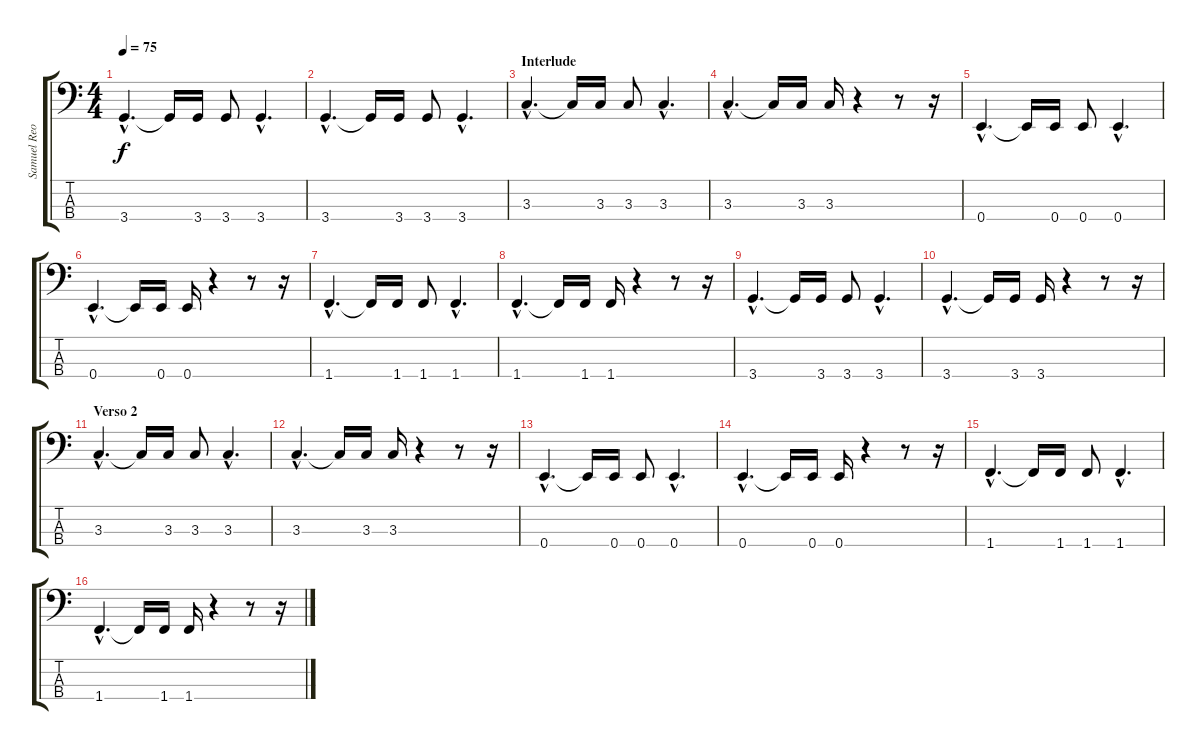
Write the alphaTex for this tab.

\track ("Samuel Reoli" "Samuel Reo") {instrument electricbassfinger}
\staff {score tabs}
\tuning (G2 D2 A1 E1) {hide}
\ts (4 4)
\tempo 75
\clef f4
\ks c
3.4{hac}.4{d dy f} 3.4{t}.16 3.4.16 3.4.8 3.4{hac}.4{d} |
3.4{hac}.4{d} 3.4{t}.16 3.4.16 3.4.8 3.4{hac}.4{d} |
\section ("" "Interlude")
3.3{hac}.4{d} 3.3{t}.16 3.3.16 3.3.8 3.3{hac}.4{d} |
3.3{hac}.4{d} 3.3{t}.16 3.3.16 3.3.16 r.4 r.8 r.16 |
0.4{hac}.4{d} 0.4{t}.16 0.4.16 0.4.8 0.4{hac}.4{d} |
0.4{hac}.4{d} 0.4{t}.16 0.4.16 0.4.16 r.4 r.8 r.16 |
1.4{hac}.4{d} 1.4{t}.16 1.4.16 1.4.8 1.4{hac}.4{d} |
1.4{hac}.4{d} 1.4{t}.16 1.4.16 1.4.16 r.4 r.8 r.16 |
3.4{hac}.4{d} 3.4{t}.16 3.4.16 3.4.8 3.4{hac}.4{d} |
3.4{hac}.4{d} 3.4{t}.16 3.4.16 3.4.16 r.4 r.8 r.16 |
\section ("" "Verso 2")
3.3{hac}.4{d} 3.3{t}.16 3.3.16 3.3.8 3.3{hac}.4{d} |
3.3{hac}.4{d} 3.3{t}.16 3.3.16 3.3.16 r.4 r.8 r.16 |
0.4{hac}.4{d} 0.4{t}.16 0.4.16 0.4.8 0.4{hac}.4{d} |
0.4{hac}.4{d} 0.4{t}.16 0.4.16 0.4.16 r.4 r.8 r.16 |
1.4{hac}.4{d} 1.4{t}.16 1.4.16 1.4.8 1.4{hac}.4{d} |
1.4{hac}.4{d} 1.4{t}.16 1.4.16 1.4.16 r.4 r.8 r.16
